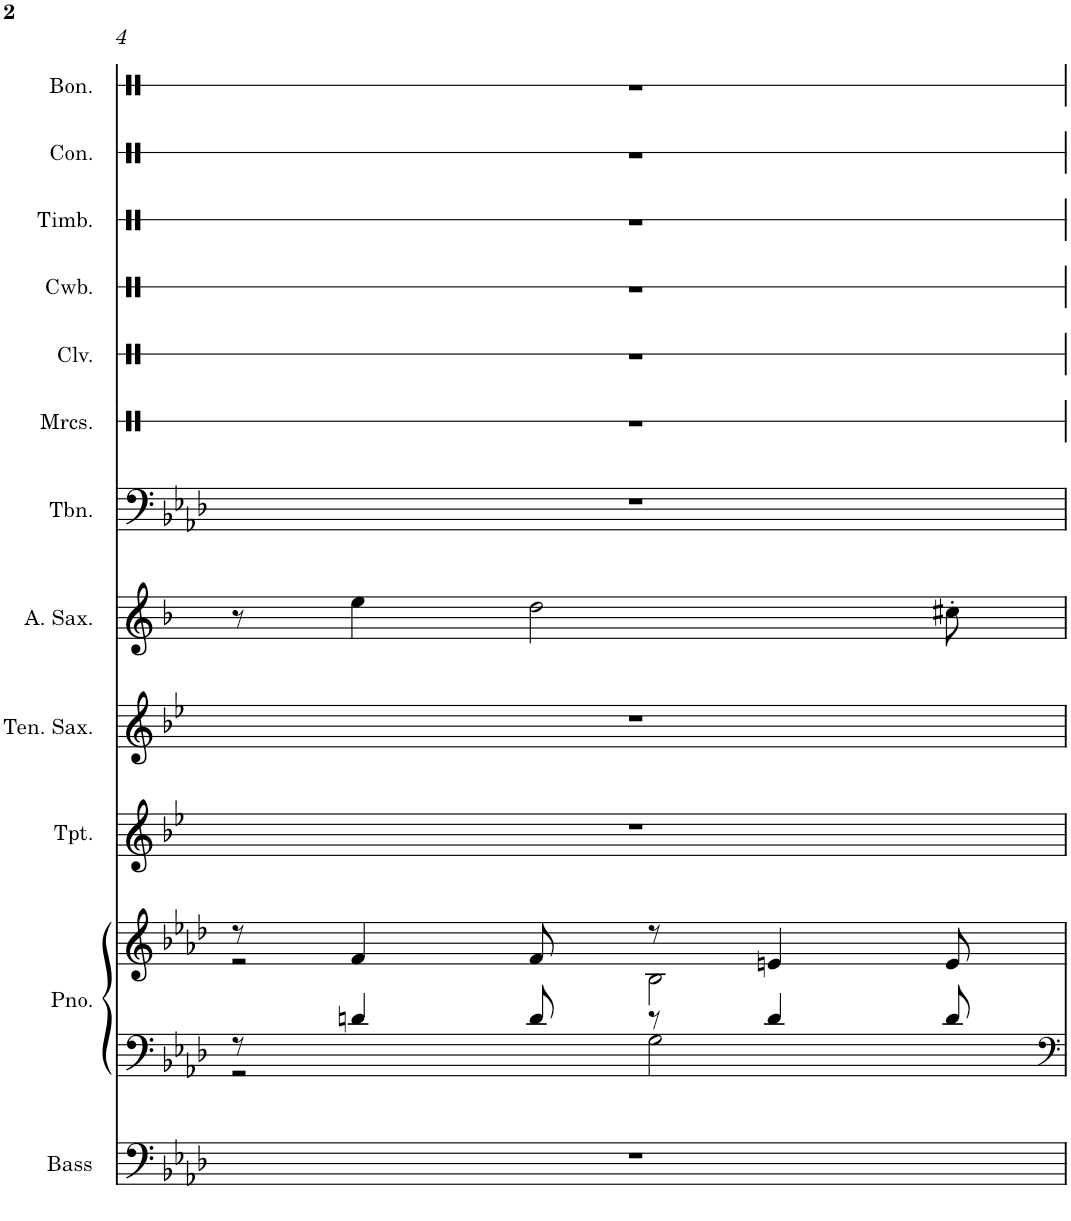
**kern	**kern	**kern	**kern	**kern	**kern	**kern	**kern	**kern	**kern	**kern	**kern	**kern
*part12	*part11	*part11	*part10	*part9	*part8	*part7	*part6	*part5	*part4	*part3	*part2	*part1
*staff13	*staff12	*staff11	*staff10	*staff9	*staff8	*staff7	*staff6	*staff5	*staff4	*staff3	*staff2	*staff1
*I"4-string Bass Guitar	*I"Piano	*	*I"Trumpet in Bb	*I"Tenor Saxophone	*I"Alto Saxophone	*I"Trombone	*I"Maracas	*I"Claves	*I"Cowbell	*I"Timbales	*I"Congas	*I"Bongos
*I'Bass	*I'Pno.	*	*I'Tpt.	*I'Ten. Sax.	*I'A. Sax.	*I'Tbn.	*I'Mrcs.	*I'Clv.	*I'Cwb.	*I'Timb.	*I'Con.	*I'Bon.
!!LO:PB:g=z
*clefF4	*clefF4	*clefG2	*clefG2	*clefG2	*clefG2	*clefF4	*clefX	*clefX	*clefX	*clefX	*clefX	*clefX
*Trd7c12	*	*	*Trd1c2	*Trd8c14	*Trd5c9	*	*	*	*	*	*	*
*k[b-e-a-d-]	*k[b-e-a-d-]	*k[b-e-a-d-]	*k[b-e-]	*k[b-e-]	*k[b-]	*k[b-e-a-d-]	*k[]	*k[]	*k[]	*k[]	*k[]	*k[]
*M4/4	*M4/4	*M4/4	*M4/4	*M4/4	*M4/4	*M4/4	*M4/4	*M4/4	*M4/4	*M4/4	*M4/4	*M4/4
=4	=4	=4	=4	=4	=4	=4	=4	=4	=4	=4	=4	=4
*	*^	*^	*	*	*	*	*	*	*	*	*	*
1r	8r	2r	8r	2r	1r	1r	8r	1r	1r	1r	1r	1r	1r	1r
.	4dn/	.	4f/	.	.	.	4ee\	.	.	.	.	.	.	.
.	8d/	.	8f/	.	.	.	2dd\	.	.	.	.	.	.	.
.	8r	2G\	8r	2B-\	.	.	.	.	.	.	.	.	.	.
.	4d/	.	4en/	.	.	.	.	.	.	.	.	.	.	.
.	8d/	.	8e/	.	.	.	8cc#X'\	.	.	.	.	.	.	.
*	*v	*v	*	*	*	*	*	*	*	*	*	*	*	*
*	*	*v	*v	*	*	*	*	*	*	*	*	*	*
=	=	=	=	=	=	=	=	=	=	=	=	=
*-	*-	*-	*-	*-	*-	*-	*-	*-	*-	*-	*-	*-
